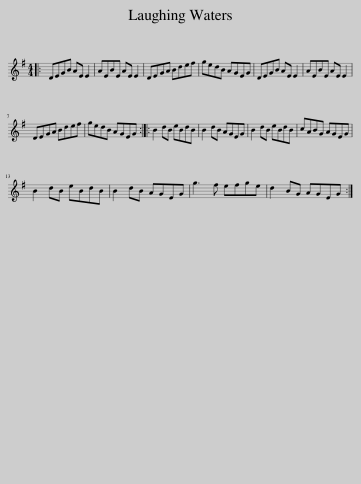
X:1
L:1/8
M:4/4
I:linebreak $
K:G
V:1 treble
V:1
|: DEGB AE E2 | AEBE AE E2 | DEGA Bdef | gedB AGEG | DEGB AE E2 | %5
 AEBE AE E2 |$ DEGA Bdef | gedB AGEG :: B2 dB eBdB | B2 dB AGEG | %10
 B2 dB eBdB | cABG AGEG |$ B2 dB eBdB | B2 dB AGEG | g3 f efge | %15
 d2 BG AGEG :| %16
